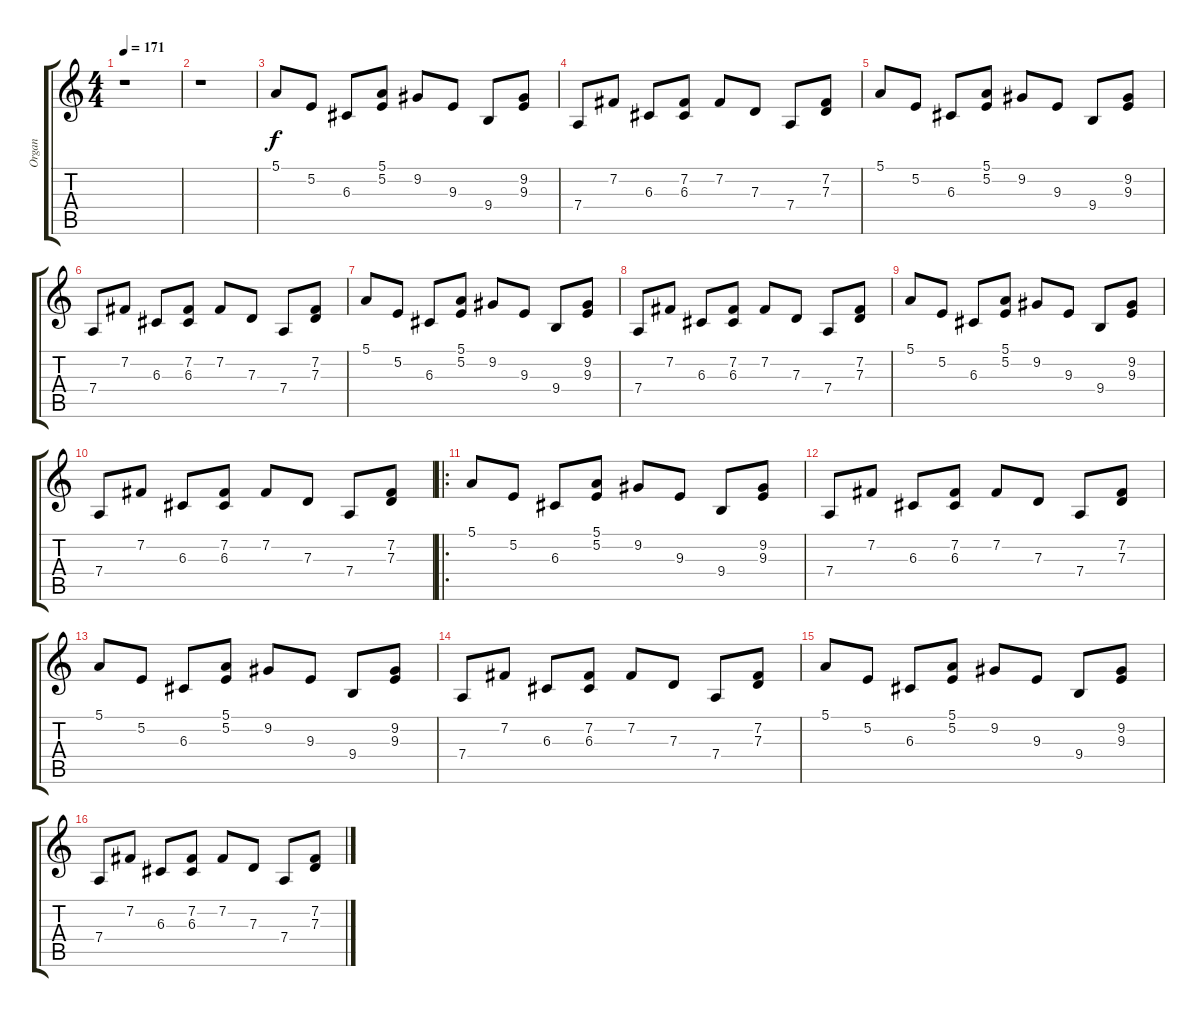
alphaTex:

\track ("Organ" "Organ") {instrument drawbarorgan}
\staff {score tabs}
\tuning (E4 B3 G3 D3 A2 E2) {hide}
\ts (4 4)
\tempo 171
\clef g2
\ks c
r.1{dy f} |
r.1 |
5.1.8 5.2.8 6.3.8 (5.1 5.2).8 9.2.8 9.3.8 9.4.8 (9.2 9.3).8 |
7.4.8 7.2.8 6.3.8 (7.2 6.3).8 7.2.8 7.3.8 7.4.8 (7.2 7.3).8 |
5.1.8 5.2.8 6.3.8 (5.1 5.2).8 9.2.8 9.3.8 9.4.8 (9.2 9.3).8 |
7.4.8 7.2.8 6.3.8 (7.2 6.3).8 7.2.8 7.3.8 7.4.8 (7.2 7.3).8 |
5.1.8 5.2.8 6.3.8 (5.1 5.2).8 9.2.8 9.3.8 9.4.8 (9.2 9.3).8 |
7.4.8 7.2.8 6.3.8 (7.2 6.3).8 7.2.8 7.3.8 7.4.8 (7.2 7.3).8 |
5.1.8 5.2.8 6.3.8 (5.1 5.2).8 9.2.8 9.3.8 9.4.8 (9.2 9.3).8 |
7.4.8 7.2.8 6.3.8 (7.2 6.3).8 7.2.8 7.3.8 7.4.8 (7.2 7.3).8 |
\ro
5.1.8 5.2.8 6.3.8 (5.1 5.2).8 9.2.8 9.3.8 9.4.8 (9.2 9.3).8 |
7.4.8 7.2.8 6.3.8 (7.2 6.3).8 7.2.8 7.3.8 7.4.8 (7.2 7.3).8 |
5.1.8 5.2.8 6.3.8 (5.1 5.2).8 9.2.8 9.3.8 9.4.8 (9.2 9.3).8 |
7.4.8 7.2.8 6.3.8 (7.2 6.3).8 7.2.8 7.3.8 7.4.8 (7.2 7.3).8 |
5.1.8 5.2.8 6.3.8 (5.1 5.2).8 9.2.8 9.3.8 9.4.8 (9.2 9.3).8 |
7.4.8 7.2.8 6.3.8 (7.2 6.3).8 7.2.8 7.3.8 7.4.8 (7.2 7.3).8
